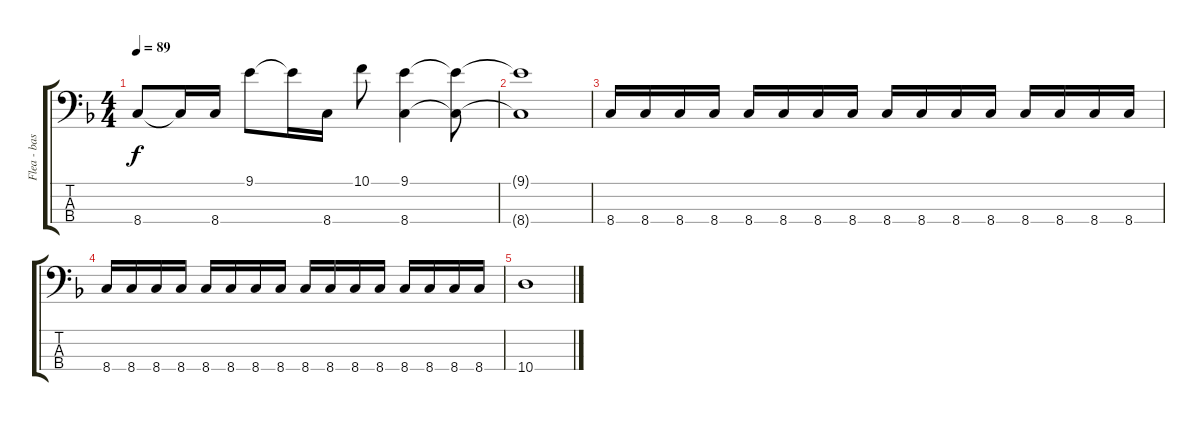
\track ("Flea - bass" "Flea - bas") {instrument electricbassfinger}
\staff {score tabs}
\tuning (G2 D2 A1 E1) {hide}
\ts (4 4)
\tempo 89
\clef f4
\ks f
8.4.8{dy f} 8.4{t}.16 8.4.16 9.1.8 9.1{t}.16 8.4.16 10.1.8 (9.1 8.4).4 (9.1{t} 8.4{t}).8 |
(9.1{t} 8.4{t}).1 |
8.4.16 8.4.16 8.4.16 8.4.16 8.4.16 8.4.16 8.4.16 8.4.16 8.4.16 8.4.16 8.4.16 8.4.16 8.4.16 8.4.16 8.4.16 8.4.16 |
8.4.16 8.4.16 8.4.16 8.4.16 8.4.16 8.4.16 8.4.16 8.4.16 8.4.16 8.4.16 8.4.16 8.4.16 8.4.16 8.4.16 8.4.16 8.4.16 |
10.4.1
